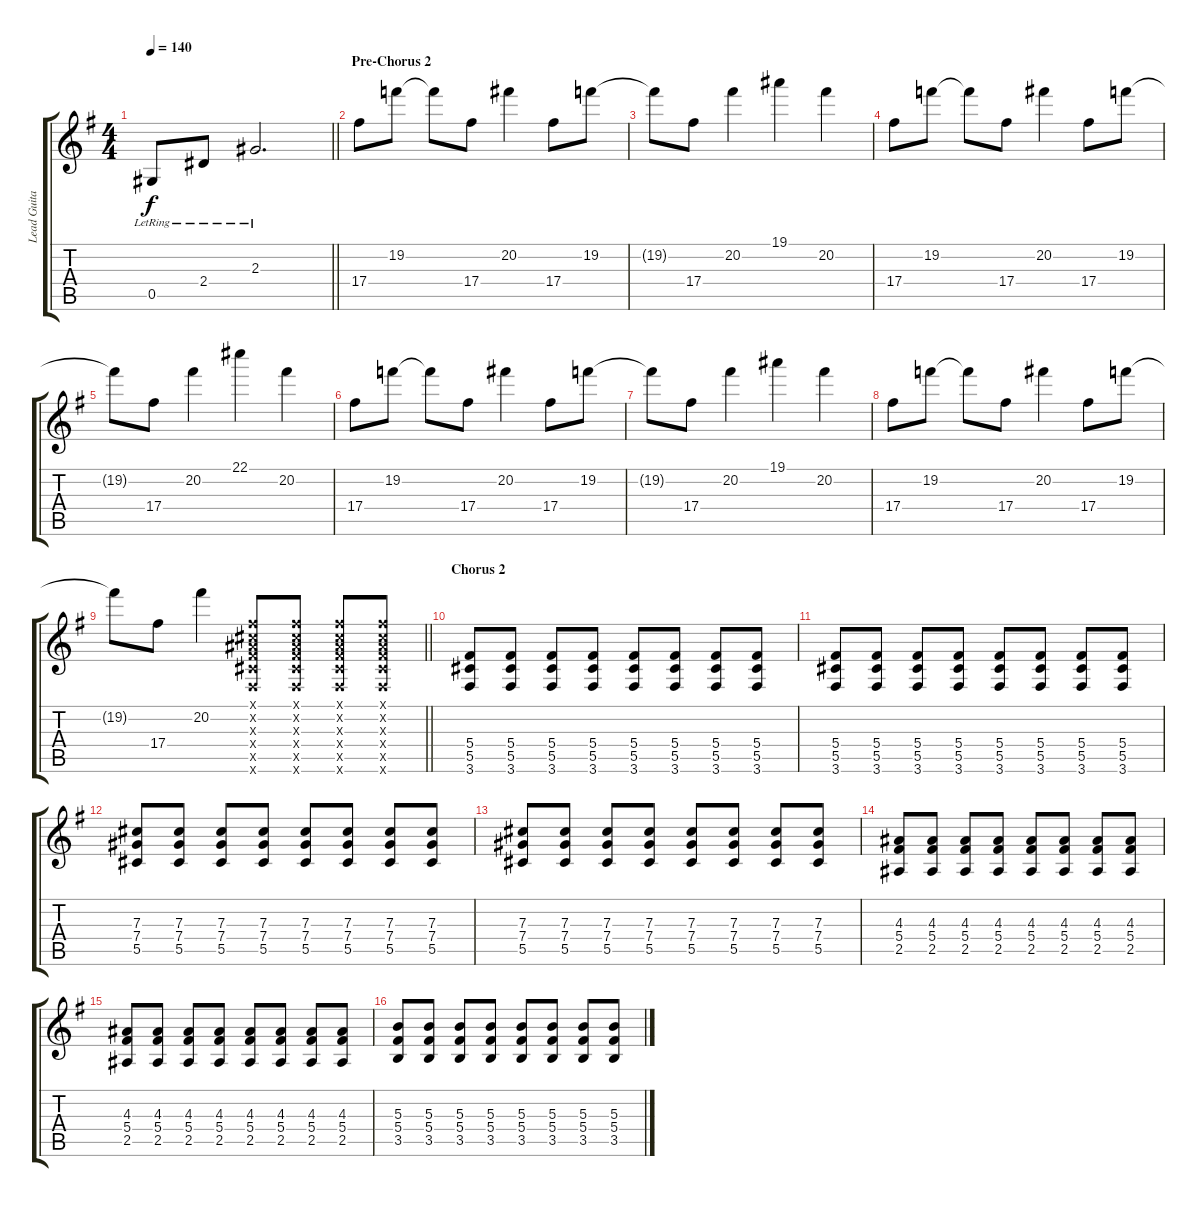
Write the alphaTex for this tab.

\track ("Lead Guitar - Fred Mascherino" "Lead Guita") {instrument electricguitarclean}
\staff {score tabs}
\tuning (Eb4 Bb3 Gb3 Db3 Ab2 Eb2) {hide}
\ts (4 4)
\tempo 140
\clef g2
\barLineRight lightlight
\ks g
0.5{lr}.8{dy f} 2.4{lr}.8 2.3{lr}.2{d} |
\section ("" "Pre-Chorus 2")
17.4.8{volume 14 instrument overdrivenguitar} 19.2.8 19.2{t}.8 17.4.8 20.2.4 17.4.8 19.2.8 |
19.2{t}.8 17.4.8 20.2.4 19.1.4 20.2.4 |
17.4.8 19.2.8 19.2{t}.8 17.4.8 20.2.4 17.4.8 19.2.8 |
19.2{t}.8 17.4.8 20.2.4 22.1.4 20.2.4 |
17.4.8 19.2.8 19.2{t}.8 17.4.8 20.2.4 17.4.8 19.2.8 |
19.2{t}.8 17.4.8 20.2.4 19.1.4 20.2.4 |
17.4.8 19.2.8 19.2{t}.8 17.4.8 20.2.4 17.4.8 19.2.8 |
\barLineRight lightlight
19.2{t}.8 17.4.8 20.2.4 (3.1{x} 3.2{x} 4.3{x} 5.4{x} 5.5{x} 3.6{x}).8 (3.1{x} 3.2{x} 4.3{x} 5.4{x} 5.5{x} 3.6{x}).8 (3.1{x} 3.2{x} 4.3{x} 5.4{x} 5.5{x} 3.6{x}).8 (3.1{x} 3.2{x} 4.3{x} 5.4{x} 5.5{x} 3.6{x}).8 |
\section ("" "Chorus 2")
(5.4 5.5 3.6).8{volume 12 instrument distortionguitar} (5.4 5.5 3.6).8 (5.4 5.5 3.6).8 (5.4 5.5 3.6).8 (5.4 5.5 3.6).8 (5.4 5.5 3.6).8 (5.4 5.5 3.6).8 (5.4 5.5 3.6).8 |
(5.4 5.5 3.6).8 (5.4 5.5 3.6).8 (5.4 5.5 3.6).8 (5.4 5.5 3.6).8 (5.4 5.5 3.6).8 (5.4 5.5 3.6).8 (5.4 5.5 3.6).8 (5.4 5.5 3.6).8 |
(7.3 7.4 5.5).8 (7.3 7.4 5.5).8 (7.3 7.4 5.5).8 (7.3 7.4 5.5).8 (7.3 7.4 5.5).8 (7.3 7.4 5.5).8 (7.3 7.4 5.5).8 (7.3 7.4 5.5).8 |
(7.3 7.4 5.5).8 (7.3 7.4 5.5).8 (7.3 7.4 5.5).8 (7.3 7.4 5.5).8 (7.3 7.4 5.5).8 (7.3 7.4 5.5).8 (7.3 7.4 5.5).8 (7.3 7.4 5.5).8 |
(4.3 5.4 2.5).8 (4.3 5.4 2.5).8 (4.3 5.4 2.5).8 (4.3 5.4 2.5).8 (4.3 5.4 2.5).8 (4.3 5.4 2.5).8 (4.3 5.4 2.5).8 (4.3 5.4 2.5).8 |
(4.3 5.4 2.5).8 (4.3 5.4 2.5).8 (4.3 5.4 2.5).8 (4.3 5.4 2.5).8 (4.3 5.4 2.5).8 (4.3 5.4 2.5).8 (4.3 5.4 2.5).8 (4.3 5.4 2.5).8 |
(5.3 5.4 3.5).8 (5.3 5.4 3.5).8 (5.3 5.4 3.5).8 (5.3 5.4 3.5).8 (5.3 5.4 3.5).8 (5.3 5.4 3.5).8 (5.3 5.4 3.5).8 (5.3 5.4 3.5).8
